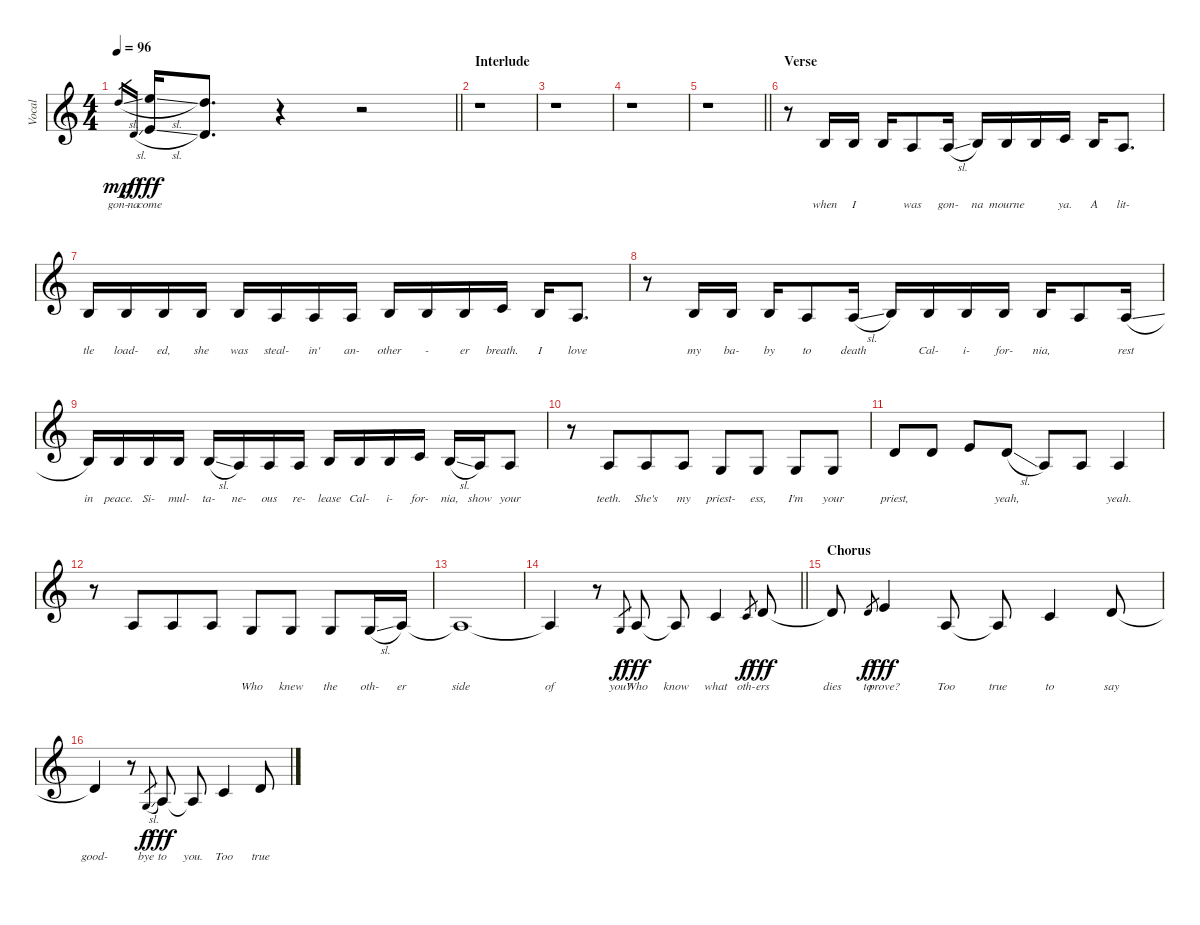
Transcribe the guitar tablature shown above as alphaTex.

\track ("Vocal" "Vocal") {instrument lead6voice}
\staff {score}
\tuning (E4 B3 G3 D3 A2 E2 B1) {hide}
\ts (4 4)
\tempo 96
\clef g2
\barLineRight lightlight
\ks aminor
10.1{sl}.16{lyrics (0 "gon-") lyrics (1 "") lyrics (2 "") lyrics (3 "") lyrics (4 "") gr dy mp} 7.3{sl}.16{lyrics (0 "na") lyrics (1 "") lyrics (2 "") lyrics (3 "") lyrics (4 "") gr dy f} (12.1{sl} 9.3{sl}).16{lyrics (0 "come") lyrics (1 "") lyrics (2 "") lyrics (3 "") lyrics (4 "") dy fff} (10.1 7.3).8{d lyrics (0 " ") lyrics (1 "") lyrics (2 "") lyrics (3 "") lyrics (4 "")} r.4 r.2 |
\section ("" "Interlude")
r.1 |
r.1 |
r.1 |
\barLineRight lightlight
r.1 |
\section ("" "Verse")
r.8 9.4.16{lyrics (0 "when") lyrics (1 "") lyrics (2 "") lyrics (3 "") lyrics (4 "")} 9.4.16{lyrics (0 "I") lyrics (1 "") lyrics (2 "") lyrics (3 "") lyrics (4 "")} 9.4.16{lyrics (0 " ") lyrics (1 "") lyrics (2 "") lyrics (3 "") lyrics (4 "")} 7.4.8{lyrics (0 "was") lyrics (1 "") lyrics (2 "") lyrics (3 "") lyrics (4 "")} 7.4{sl}.16{lyrics (0 "gon-") lyrics (1 "") lyrics (2 "") lyrics (3 "") lyrics (4 "")} 9.4.16{lyrics (0 "na") lyrics (1 "") lyrics (2 "") lyrics (3 "") lyrics (4 "")} 9.4.16{lyrics (0 "mourne") lyrics (1 "") lyrics (2 "") lyrics (3 "") lyrics (4 "")} 9.4.16{lyrics (0 " ") lyrics (1 "") lyrics (2 "") lyrics (3 "") lyrics (4 "")} 10.4.16{lyrics (0 "ya.") lyrics (1 "") lyrics (2 "") lyrics (3 "") lyrics (4 "")} 9.4.16{lyrics (0 "A") lyrics (1 "") lyrics (2 "") lyrics (3 "") lyrics (4 "")} 7.4.8{d lyrics (0 "lit-") lyrics (1 "") lyrics (2 "") lyrics (3 "") lyrics (4 "")} |
9.4.16{lyrics (0 "tle") lyrics (1 "") lyrics (2 "") lyrics (3 "") lyrics (4 "")} 9.4.16{lyrics (0 "load-") lyrics (1 "") lyrics (2 "") lyrics (3 "") lyrics (4 "")} 9.4.16{lyrics (0 "ed,") lyrics (1 "") lyrics (2 "") lyrics (3 "") lyrics (4 "")} 9.4.16{lyrics (0 "she") lyrics (1 "") lyrics (2 "") lyrics (3 "") lyrics (4 "")} 9.4.16{lyrics (0 "was") lyrics (1 "") lyrics (2 "") lyrics (3 "") lyrics (4 "")} 7.4.16{lyrics (0 "steal-") lyrics (1 "") lyrics (2 "") lyrics (3 "") lyrics (4 "")} 7.4.16{lyrics (0 "in'") lyrics (1 "") lyrics (2 "") lyrics (3 "") lyrics (4 "")} 7.4.16{lyrics (0 "an-") lyrics (1 "") lyrics (2 "") lyrics (3 "") lyrics (4 "")} 9.4.16{lyrics (0 "other") lyrics (1 "") lyrics (2 "") lyrics (3 "") lyrics (4 "")} 9.4.16{lyrics (0 "-") lyrics (1 "") lyrics (2 "") lyrics (3 "") lyrics (4 "")} 9.4.16{lyrics (0 "er") lyrics (1 "") lyrics (2 "") lyrics (3 "") lyrics (4 "")} 10.4.16{lyrics (0 "breath.") lyrics (1 "") lyrics (2 "") lyrics (3 "") lyrics (4 "")} 9.4.16{lyrics (0 "I") lyrics (1 "") lyrics (2 "") lyrics (3 "") lyrics (4 "")} 7.4.8{d lyrics (0 "love") lyrics (1 "") lyrics (2 "") lyrics (3 "") lyrics (4 "")} |
r.8 9.4.16{lyrics (0 "my") lyrics (1 "") lyrics (2 "") lyrics (3 "") lyrics (4 "")} 9.4.16{lyrics (0 "ba-") lyrics (1 "") lyrics (2 "") lyrics (3 "") lyrics (4 "")} 9.4.16{lyrics (0 "by") lyrics (1 "") lyrics (2 "") lyrics (3 "") lyrics (4 "")} 7.4.8{lyrics (0 "to") lyrics (1 "") lyrics (2 "") lyrics (3 "") lyrics (4 "")} 7.4{sl}.16{lyrics (0 "death") lyrics (1 "") lyrics (2 "") lyrics (3 "") lyrics (4 "")} 9.4.16{lyrics (0 " ") lyrics (1 "") lyrics (2 "") lyrics (3 "") lyrics (4 "")} 9.4.16{lyrics (0 "Cal-") lyrics (1 "") lyrics (2 "") lyrics (3 "") lyrics (4 "")} 9.4.16{lyrics (0 "i-") lyrics (1 "") lyrics (2 "") lyrics (3 "") lyrics (4 "")} 9.4.16{lyrics (0 "for-") lyrics (1 "") lyrics (2 "") lyrics (3 "") lyrics (4 "")} 9.4.16{lyrics (0 "nia,") lyrics (1 "") lyrics (2 "") lyrics (3 "") lyrics (4 "")} 7.4.8{lyrics (0 "") lyrics (1 "") lyrics (2 "") lyrics (3 "") lyrics (4 "")} 7.4{sl}.16{lyrics (0 "rest") lyrics (1 "") lyrics (2 "") lyrics (3 "") lyrics (4 "")} |
9.4.16{lyrics (0 "in") lyrics (1 "") lyrics (2 "") lyrics (3 "") lyrics (4 "")} 9.4.16{lyrics (0 "peace.") lyrics (1 "") lyrics (2 "") lyrics (3 "") lyrics (4 "")} 9.4.16{lyrics (0 "Si-") lyrics (1 "") lyrics (2 "") lyrics (3 "") lyrics (4 "")} 9.4.16{lyrics (0 "mul-") lyrics (1 "") lyrics (2 "") lyrics (3 "") lyrics (4 "")} 9.4{sl}.16{lyrics (0 "ta-") lyrics (1 "") lyrics (2 "") lyrics (3 "") lyrics (4 "")} 7.4.16{lyrics (0 "ne-") lyrics (1 "") lyrics (2 "") lyrics (3 "") lyrics (4 "")} 7.4.16{lyrics (0 "ous") lyrics (1 "") lyrics (2 "") lyrics (3 "") lyrics (4 "")} 7.4.16{lyrics (0 "re-") lyrics (1 "") lyrics (2 "") lyrics (3 "") lyrics (4 "")} 9.4.16{lyrics (0 "lease") lyrics (1 "") lyrics (2 "") lyrics (3 "") lyrics (4 "")} 9.4.16{lyrics (0 "Cal-") lyrics (1 "") lyrics (2 "") lyrics (3 "") lyrics (4 "")} 9.4.16{lyrics (0 "i-") lyrics (1 "") lyrics (2 "") lyrics (3 "") lyrics (4 "")} 10.4.16{lyrics (0 "for-") lyrics (1 "") lyrics (2 "") lyrics (3 "") lyrics (4 "")} 9.4{sl}.16{lyrics (0 "nia,") lyrics (1 "") lyrics (2 "") lyrics (3 "") lyrics (4 "")} 7.4.16{lyrics (0 "show") lyrics (1 "") lyrics (2 "") lyrics (3 "") lyrics (4 "")} 7.4.8{lyrics (0 "your") lyrics (1 "") lyrics (2 "") lyrics (3 "") lyrics (4 "")} |
r.8 7.4.8{lyrics (0 "teeth.") lyrics (1 "") lyrics (2 "") lyrics (3 "") lyrics (4 "") beam merge} 7.4.8{lyrics (0 "She's") lyrics (1 "") lyrics (2 "") lyrics (3 "") lyrics (4 "")} 7.4.8{lyrics (0 "my") lyrics (1 "") lyrics (2 "") lyrics (3 "") lyrics (4 "")} 5.4.8{lyrics (0 "priest-") lyrics (1 "") lyrics (2 "") lyrics (3 "") lyrics (4 "")} 5.4.8{lyrics (0 "ess,") lyrics (1 "") lyrics (2 "") lyrics (3 "") lyrics (4 "")} 5.4.8{lyrics (0 "I'm") lyrics (1 "") lyrics (2 "") lyrics (3 "") lyrics (4 "")} 5.4.8{lyrics (0 "your") lyrics (1 "") lyrics (2 "") lyrics (3 "") lyrics (4 "")} |
7.3.8{lyrics (0 "priest,") lyrics (1 "") lyrics (2 "") lyrics (3 "") lyrics (4 "")} 7.3.8{lyrics (0 " ") lyrics (1 "") lyrics (2 "") lyrics (3 "") lyrics (4 "")} 9.3.8{lyrics (0 " ") lyrics (1 "") lyrics (2 "") lyrics (3 "") lyrics (4 "")} 7.3{sl}.8{lyrics (0 "yeah,") lyrics (1 "") lyrics (2 "") lyrics (3 "") lyrics (4 "")} 2.3.8{lyrics (0 " ") lyrics (1 "") lyrics (2 "") lyrics (3 "") lyrics (4 "")} 2.3.8{lyrics (0 " ") lyrics (1 "") lyrics (2 "") lyrics (3 "") lyrics (4 "")} 2.3.4{lyrics (0 "yeah.") lyrics (1 "") lyrics (2 "") lyrics (3 "") lyrics (4 "")} |
r.8 7.4.8{lyrics (0 " ") lyrics (1 "") lyrics (2 "") lyrics (3 "") lyrics (4 "") beam merge} 7.4.8{lyrics (0 " ") lyrics (1 "") lyrics (2 "") lyrics (3 "") lyrics (4 "")} 7.4.8{lyrics (0 "") lyrics (1 "") lyrics (2 "") lyrics (3 "") lyrics (4 "")} 5.4.8{lyrics (0 "Who") lyrics (1 "") lyrics (2 "") lyrics (3 "") lyrics (4 "")} 5.4.8{lyrics (0 "knew") lyrics (1 "") lyrics (2 "") lyrics (3 "") lyrics (4 "")} 5.4.8{lyrics (0 "the") lyrics (1 "") lyrics (2 "") lyrics (3 "") lyrics (4 "")} 5.4{sl}.16{lyrics (0 "oth-") lyrics (1 "") lyrics (2 "") lyrics (3 "") lyrics (4 "")} 7.4.16{lyrics (0 "er") lyrics (1 "") lyrics (2 "") lyrics (3 "") lyrics (4 "")} |
7.4{t}.1{lyrics (0 "side") lyrics (1 "") lyrics (2 "") lyrics (3 "") lyrics (4 "")} |
\barLineRight lightlight
7.4{t}.4{lyrics (0 "of") lyrics (1 "") lyrics (2 "") lyrics (3 "") lyrics (4 "")} r.8 5.4.8{lyrics (0 "you?") lyrics (1 "") lyrics (2 "") lyrics (3 "") lyrics (4 "") gr dy f} 7.4.8{lyrics (0 "Who") lyrics (1 "") lyrics (2 "") lyrics (3 "") lyrics (4 "") dy fff} 7.4{t}.8{lyrics (0 "know") lyrics (1 "") lyrics (2 "") lyrics (3 "") lyrics (4 "")} 5.3.4{lyrics (0 "what") lyrics (1 "") lyrics (2 "") lyrics (3 "") lyrics (4 "")} 5.3.8{lyrics (0 "oth-") lyrics (1 "") lyrics (2 "") lyrics (3 "") lyrics (4 "") gr dy f} 7.3.8{lyrics (0 "ers") lyrics (1 "") lyrics (2 "") lyrics (3 "") lyrics (4 "") dy fff} |
\section ("" "Chorus")
7.3{t}.8{lyrics (0 "dies") lyrics (1 "") lyrics (2 "") lyrics (3 "") lyrics (4 "")} 7.3.8{lyrics (0 "to") lyrics (1 "") lyrics (2 "") lyrics (3 "") lyrics (4 "") gr dy f} 9.3.4{lyrics (0 "prove?") lyrics (1 "") lyrics (2 "") lyrics (3 "") lyrics (4 "") dy fff} 7.4.8{lyrics (0 "Too") lyrics (1 "") lyrics (2 "") lyrics (3 "") lyrics (4 "")} 7.4{t}.8{lyrics (0 "true") lyrics (1 "") lyrics (2 "") lyrics (3 "") lyrics (4 "")} 5.3.4{lyrics (0 "to") lyrics (1 "") lyrics (2 "") lyrics (3 "") lyrics (4 "")} 7.3.8{lyrics (0 "say") lyrics (1 "") lyrics (2 "") lyrics (3 "") lyrics (4 "")} |
7.3{t}.4{lyrics (0 "good-") lyrics (1 "") lyrics (2 "") lyrics (3 "") lyrics (4 "")} r.8 5.4{sl}.8{lyrics (0 "bye") lyrics (1 "") lyrics (2 "") lyrics (3 "") lyrics (4 "") gr dy f} 7.4.8{lyrics (0 "to") lyrics (1 "") lyrics (2 "") lyrics (3 "") lyrics (4 "") dy fff} 7.4{t}.8{lyrics (0 "you.") lyrics (1 "") lyrics (2 "") lyrics (3 "") lyrics (4 "")} 5.3.4{lyrics (0 "Too") lyrics (1 "") lyrics (2 "") lyrics (3 "") lyrics (4 "")} 7.3.8{lyrics (0 "true") lyrics (1 "") lyrics (2 "") lyrics (3 "") lyrics (4 "")}
